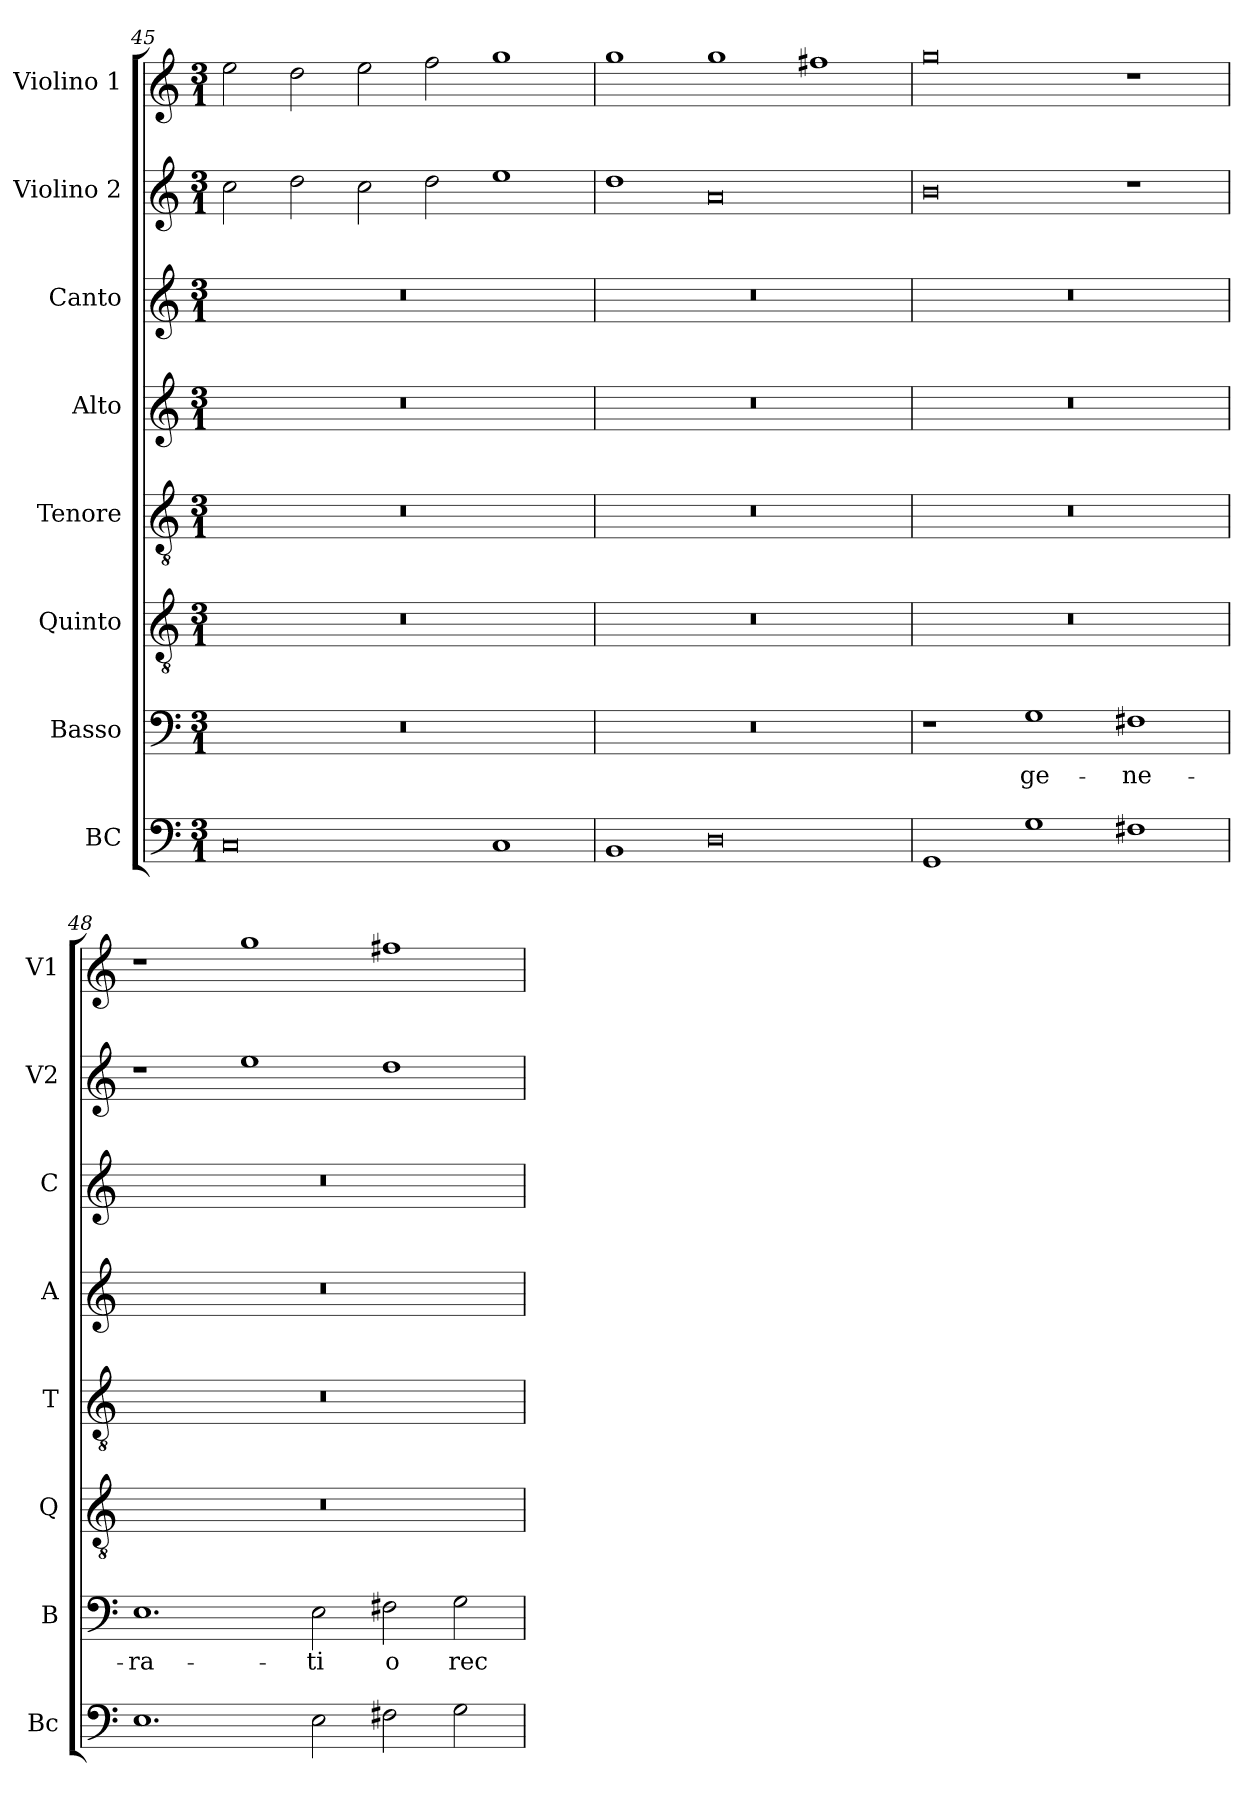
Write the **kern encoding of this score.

**kern	**kern	**text	**kern	**kern	**kern	**kern	**kern	**kern
*part8	*part7	*part7	*part6	*part5	*part4	*part3	*part2	*part1
*staff8	*staff7	*staff7	*staff6	*staff5	*staff4	*staff3	*staff2	*staff1
*I"BC	*I"Basso	*	*I"Quinto	*I"Tenore	*I"Alto	*I"Canto	*I"Violino 2	*I"Violino 1
*I'Bc	*I'B	*	*I'Q	*I'T	*I'A	*I'C	*I'V2	*I'V1
*clefF4	*clefF4	*	*clefGv2	*clefGv2	*clefG2	*clefG2	*clefG2	*clefG2
*k[]	*k[]	*	*k[]	*k[]	*k[]	*k[]	*k[]	*k[]
*C:	*C:	*	*C:	*C:	*C:	*C:	*C:	*C:
*M3/1	*M3/1	*	*M3/1	*M3/1	*M3/1	*M3/1	*M3/1	*M3/1
=45	=45	=45	=45	=45	=45	=45	=45	=45
0C	0.r	.	0.r	0.r	0.r	0.r	2cc\	2ee\
.	.	.	.	.	.	.	2dd\	2dd\
.	.	.	.	.	.	.	2cc\	2ee\
.	.	.	.	.	.	.	2dd\	2ff\
1C	.	.	.	.	.	.	1ee	1gg
=46	=46	=46	=46	=46	=46	=46	=46	=46
1BB	0.r	.	0.r	0.r	0.r	0.r	1dd	1gg
0D	.	.	.	.	.	.	0a	1gg
.	.	.	.	.	.	.	.	1ff#X
=47	=47	=47	=47	=47	=47	=47	=47	=47
1GG	1r	.	0.r	0.r	0.r	0.r	0b	0gg
!	!	!LO:LY:b	!	!	!	!	!	!
1G	1G	ge-	.	.	.	.	.	.
!	!	!LO:LY:b	!	!	!	!	!	!
1F#X	1F#X	-ne-	.	.	.	.	1r	1r
=48	=48	=48	=48	=48	=48	=48	=48	=48
!	!	!LO:LY:b	!	!	!	!	!	!
1.E	1.E	-ra-	0.r	0.r	0.r	0.r	1r	1r
.	.	.	.	.	.	.	1ee	1gg
!	!	!LO:LY:b	!	!	!	!	!	!
2E\	2E\	-ti	.	.	.	.	.	.
!	!	!LO:LY:b	!	!	!	!	!	!
2F#X\	2F#X\	o	.	.	.	.	1dd	1ff#X
!	!	!LO:LY:b	!	!	!	!	!	!
2G\	2G\	rec-	.	.	.	.	.	.
=	=	=	=	=	=	=	=	=
*-	*-	*-	*-	*-	*-	*-	*-	*-
